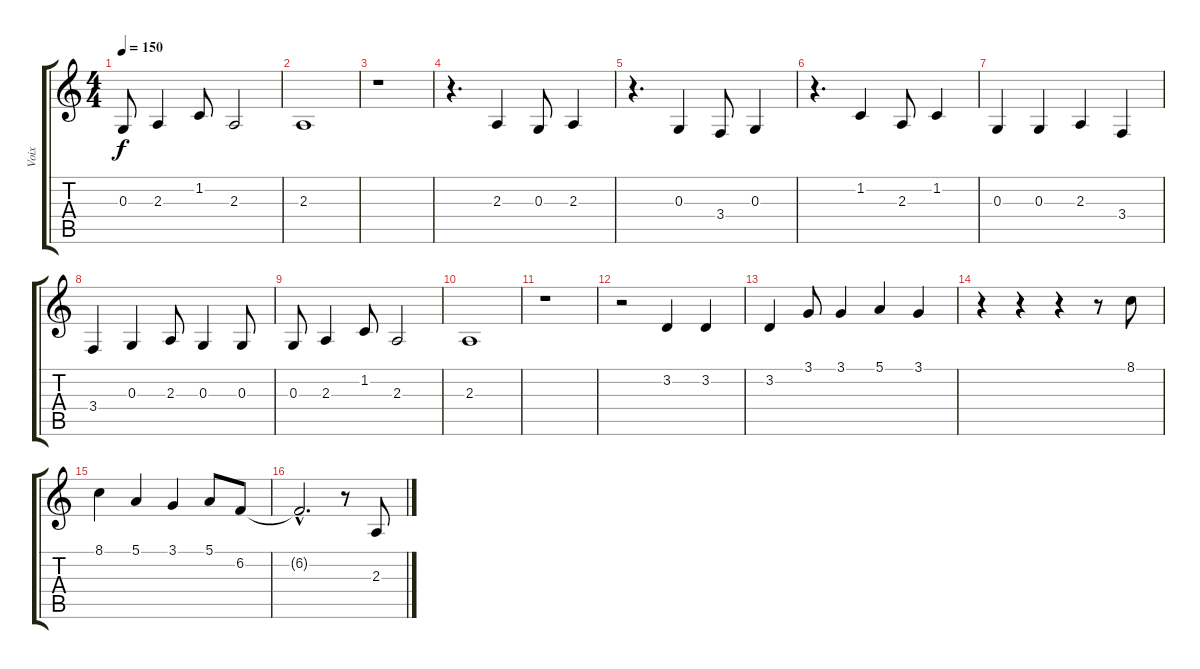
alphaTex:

\track ("Voix" "Voix") {instrument electricgrandpiano}
\staff {score tabs}
\tuning (E4 B3 G3 D3 A2 E2) {hide}
\ts (4 4)
\tempo 150
\clef g2
\ks c
0.3.8{dy f} 2.3.4 1.2.8 2.3.2 |
2.3.1 |
r.1 |
r.4{d} 2.3.4 0.3.8 2.3.4 |
r.4{d} 0.3.4 3.4.8 0.3.4 |
r.4{d} 1.2.4 2.3.8 1.2.4 |
0.3.4 0.3.4 2.3.4 3.4.4 |
3.4.4 0.3.4 2.3.8 0.3.4 0.3.8 |
0.3.8 2.3.4 1.2.8 2.3.2 |
2.3.1 |
r.1 |
r.2 3.2.4 3.2.4 |
3.2.4 3.1.8 3.1.4 5.1.4 3.1.4 |
r.4 r.4 r.4 r.8 8.1.8 |
8.1.4 5.1.4 3.1.4 5.1.8 6.2.8 |
6.2{hac t}.2{d} r.8 2.3.8
